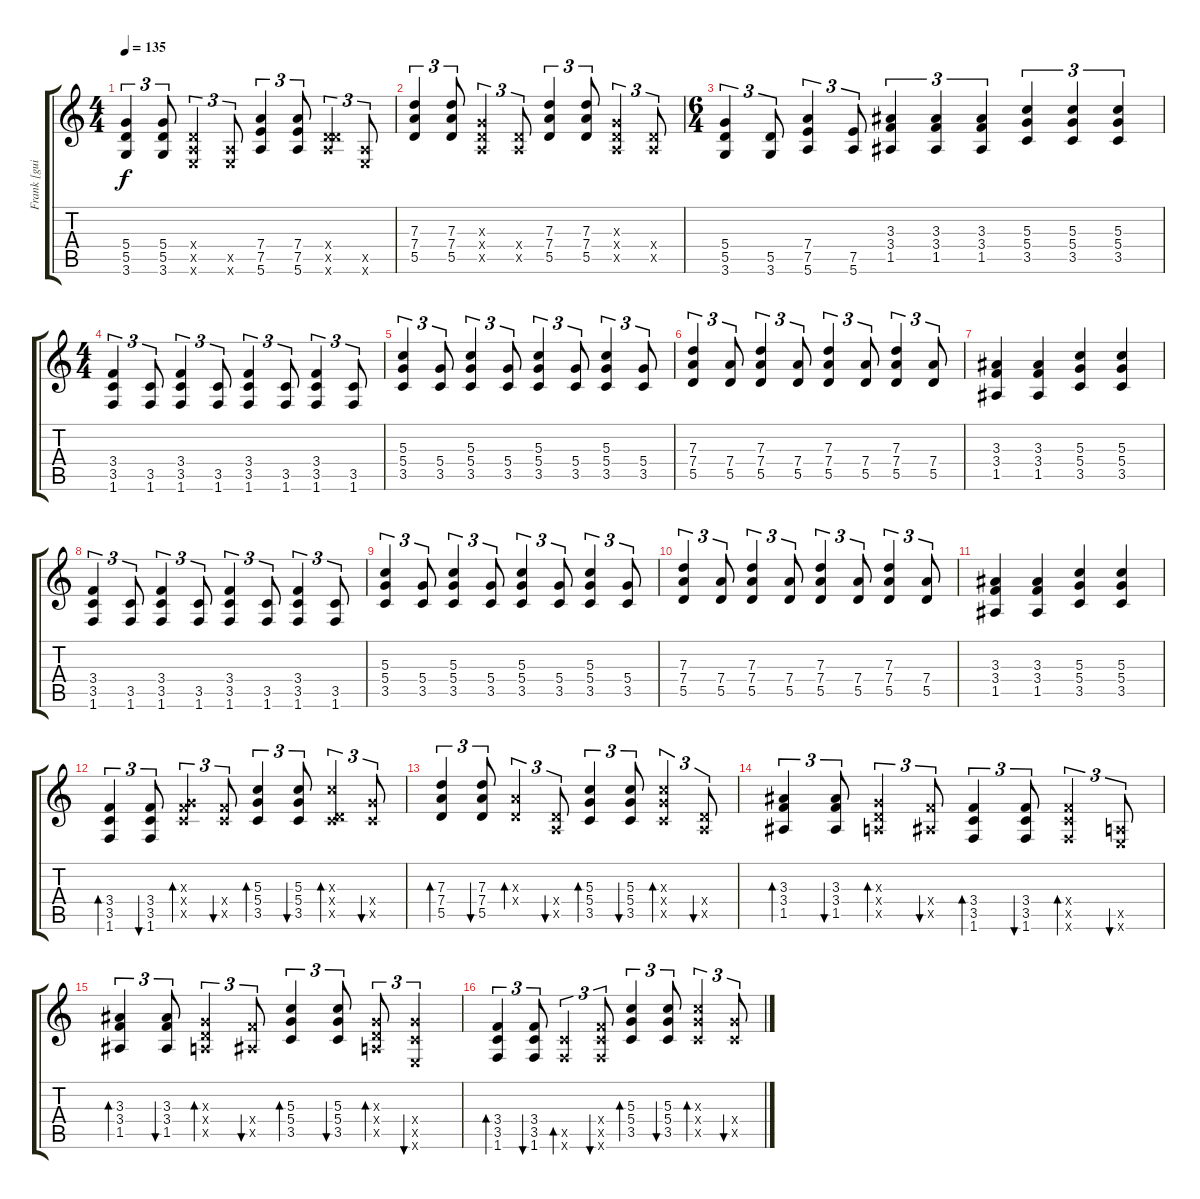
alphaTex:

\track ("Frank [guitarra acus.]" "Frank [gui") {instrument electricguitarclean}
\staff {score tabs}
\tuning (E4 B3 G3 D3 A2 E2) {hide}
\ts (4 4)
\tempo 135
\clef g2
\ks c
(5.4 5.5 3.6).4{tu (3 2) dy f} (5.4 5.5 3.6).8{tu (3 2)} (0.4{x} 0.5{x} 0.6{x}).4{tu (3 2)} (0.5{x} 0.6{x}).8{tu (3 2)} (7.4 7.5 5.6).4{tu (3 2)} (7.4 7.5 5.6).8{tu (3 2)} (0.4{x} 5.5{x} 5.6{x}).4{tu (3 2)} (0.5{x} 0.6{x}).8{tu (3 2)} |
(7.3 7.4 5.5).4{tu (3 2)} (7.3 7.4 5.5).8{tu (3 2)} (0.3{x} 0.4{x} 0.5{x}).4{tu (3 2)} (0.4{x} 0.5{x}).8{tu (3 2)} (7.3 7.4 5.5).4{tu (3 2)} (7.3 7.4 5.5).8{tu (3 2)} (0.3{x} 0.4{x} 0.5{x}).4{tu (3 2)} (0.4{x} 0.5{x}).8{tu (3 2)} |
\ts (6 4)
(5.4 5.5 3.6).4{tu (3 2)} (5.5 3.6).8{tu (3 2)} (7.4 7.5 5.6).4{tu (3 2)} (7.5 5.6).8{tu (3 2)} (3.3 3.4 1.5).4{tu (3 2)} (3.3 3.4 1.5).4{tu (3 2)} (3.3 3.4 1.5).4{tu (3 2)} (5.3 5.4 3.5).4{tu (3 2)} (5.3 5.4 3.5).4{tu (3 2)} (5.3 5.4 3.5).4{tu (3 2)} |
\ts (4 4)
(3.4 3.5 1.6).4{tu (3 2)} (3.5 1.6).8{tu (3 2)} (3.4 3.5 1.6).4{tu (3 2)} (3.5 1.6).8{tu (3 2)} (3.4 3.5 1.6).4{tu (3 2)} (3.5 1.6).8{tu (3 2)} (3.4 3.5 1.6).4{tu (3 2)} (3.5 1.6).8{tu (3 2)} |
(5.3 5.4 3.5).4{tu (3 2)} (5.4 3.5).8{tu (3 2)} (5.3 5.4 3.5).4{tu (3 2)} (5.4 3.5).8{tu (3 2)} (5.3 5.4 3.5).4{tu (3 2)} (5.4 3.5).8{tu (3 2)} (5.3 5.4 3.5).4{tu (3 2)} (5.4 3.5).8{tu (3 2)} |
(7.3 7.4 5.5).4{tu (3 2)} (7.4 5.5).8{tu (3 2)} (7.3 7.4 5.5).4{tu (3 2)} (7.4 5.5).8{tu (3 2)} (7.3 7.4 5.5).4{tu (3 2)} (7.4 5.5).8{tu (3 2)} (7.3 7.4 5.5).4{tu (3 2)} (7.4 5.5).8{tu (3 2)} |
(3.3 3.4 1.5).4 (3.3 3.4 1.5).4 (5.3 5.4 3.5).4 (5.3 5.4 3.5).4 |
(3.4 3.5 1.6).4{tu (3 2)} (3.5 1.6).8{tu (3 2)} (3.4 3.5 1.6).4{tu (3 2)} (3.5 1.6).8{tu (3 2)} (3.4 3.5 1.6).4{tu (3 2)} (3.5 1.6).8{tu (3 2)} (3.4 3.5 1.6).4{tu (3 2)} (3.5 1.6).8{tu (3 2)} |
(5.3 5.4 3.5).4{tu (3 2)} (5.4 3.5).8{tu (3 2)} (5.3 5.4 3.5).4{tu (3 2)} (5.4 3.5).8{tu (3 2)} (5.3 5.4 3.5).4{tu (3 2)} (5.4 3.5).8{tu (3 2)} (5.3 5.4 3.5).4{tu (3 2)} (5.4 3.5).8{tu (3 2)} |
(7.3 7.4 5.5).4{tu (3 2)} (7.4 5.5).8{tu (3 2)} (7.3 7.4 5.5).4{tu (3 2)} (7.4 5.5).8{tu (3 2)} (7.3 7.4 5.5).4{tu (3 2)} (7.4 5.5).8{tu (3 2)} (7.3 7.4 5.5).4{tu (3 2)} (7.4 5.5).8{tu (3 2)} |
(3.3 3.4 1.5).4 (3.3 3.4 1.5).4 (5.3 5.4 3.5).4 (5.3 5.4 3.5).4 |
(3.4 3.5 1.6).4{tu (3 2) bd 60} (3.4 3.5 1.6).8{tu (3 2) bu 60} (0.3{x} 3.4{x} 3.5{x}).4{tu (3 2) bd 60} (3.4{x} 3.5{x}).8{tu (3 2) bu 60} (5.3 5.4 3.5).4{tu (3 2) bd 60} (5.3 5.4 3.5).8{tu (3 2) bu 60} (5.3{x} 0.4{x} 3.5{x}).4{tu (3 2) bd 60} (5.4{x} 3.5{x}).8{tu (3 2) bu 60} |
(7.3 7.4 5.5).4{tu (3 2) bd 60} (7.3 7.4 5.5).8{tu (3 2) bu 60} (2.3{x} 0.4{x}).4{tu (3 2) bd 60} (0.4{x} 0.5{x}).8{tu (3 2) bu 60} (5.3 5.4 3.5).4{tu (3 2) bd 60} (5.3 5.4 3.5).8{tu (3 2) bu 60} (5.3{x} 5.4{x} 3.5{x}).4{tu (3 2) bd 60} (0.4{x} 0.5{x}).8{tu (3 2) bu 60} |
(3.3 3.4 1.5).4{tu (3 2) bd 60} (3.3 3.4 1.5).8{tu (3 2) bu 60} (0.3{x} 0.4{x} 0.5{x}).4{tu (3 2) bd 60} (3.4{x} 1.5{x}).8{tu (3 2) bu 60} (3.4 3.5 1.6).4{tu (3 2) bd 60} (3.4 3.5 1.6).8{tu (3 2) bu 60} (3.4{x} 3.5{x} 1.6{x}).4{tu (3 2) bd 60} (0.5{x} 0.6{x}).8{tu (3 2) bu 60} |
(3.3 3.4 1.5).4{tu (3 2) bd 60} (3.3 3.4 1.5).8{tu (3 2) bu 60} (0.3{x} 0.4{x} 0.5{x}).4{tu (3 2) bd 60} (3.4{x} 1.5{x}).8{tu (3 2) bu 60} (5.3 5.4 3.5).4{tu (3 2) bd 60} (5.3 5.4 3.5).8{tu (3 2) bu 60} (0.3{x} 0.4{x} 0.5{x}).8{tu (3 2) bd 60} (5.4{x} 3.5{x} 0.6{x}).4{tu (3 2) bu 60} |
(3.4 3.5 1.6).4{tu (3 2) bd 60} (3.4 3.5 1.6).8{tu (3 2) bu 60} (3.5{x} 1.6{x}).4{tu (3 2) bd 60} (3.4{x} 3.5{x} 1.6{x}).8{tu (3 2) bu 60} (5.3 5.4 3.5).4{tu (3 2) bd 60} (5.3 5.4 3.5).8{tu (3 2) bu 60} (5.3{x} 5.4{x} 3.5{x}).4{tu (3 2) bd 60} (5.4{x} 3.5{x}).8{tu (3 2) bu 60}
